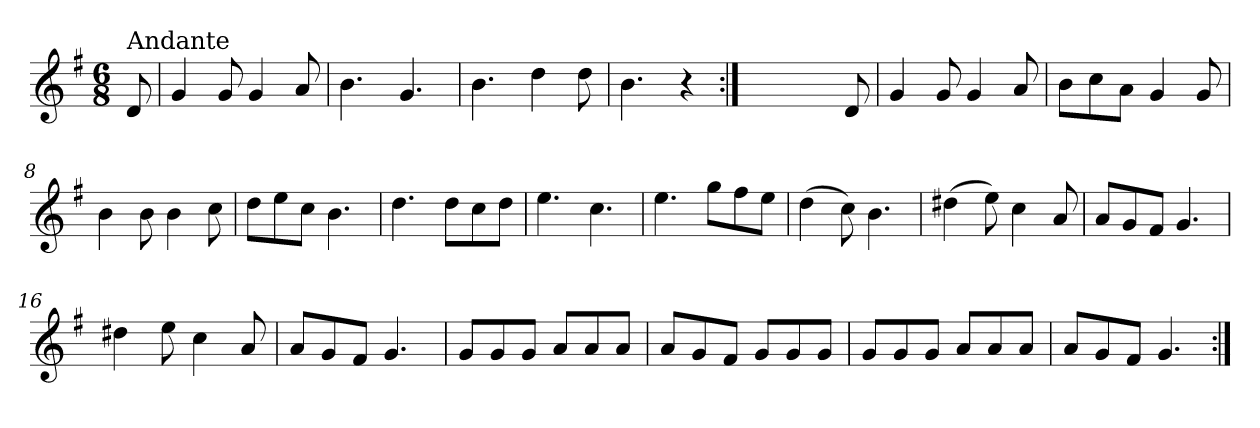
**kern
*part1
*staff1
*clefG2
*k[f#]
*G:
*M6/8
=
!LO:TX:a:t=Andante
8d/
=1
4g/
8g/
4g/
8a/
=2
4.b\
4.g/
=3
4.b\
4dd\
8dd\
=4
4.b\
4r
=5:|!
2ryy
8ryy
8d/
=6
4g/
8g/
4g/
8a/
!!LO:LB:g=z
=7
8b\L
8cc\
8a\J
4g/
8g/
=8
4b\
8b\
4b\
8cc\
=9
8dd\L
8ee\
8cc\J
4.b\
=10
4.dd\
8dd\L
8cc\
8dd\J
=11
4.ee\
4.cc\
=12
4.ee\
8gg\L
8ff#\
8ee\J
=13
(>4dd\
8cc\)
4.b\
!!LO:LB:g=z
=14
(>4dd#X\
8ee\)
4cc\
8a/
=15
8a/L
8g/
8f#/J
4.g/
=16
4dd#X\
8ee\
4cc\
8a/
=17
8a/L
8g/
8f#/J
4.g/
=18
8g/L
8g/
8g/J
8a/L
8a/
8a/J
=19
8a/L
8g/
8f#/J
8g/L
8g/
8g/J
=20
8g/L
8g/
8g/J
8a/L
8a/
8a/J
!!LO:LB:g=z
=21
8a/L
8g/
8f#/J
4.g/
=:|!
*-
